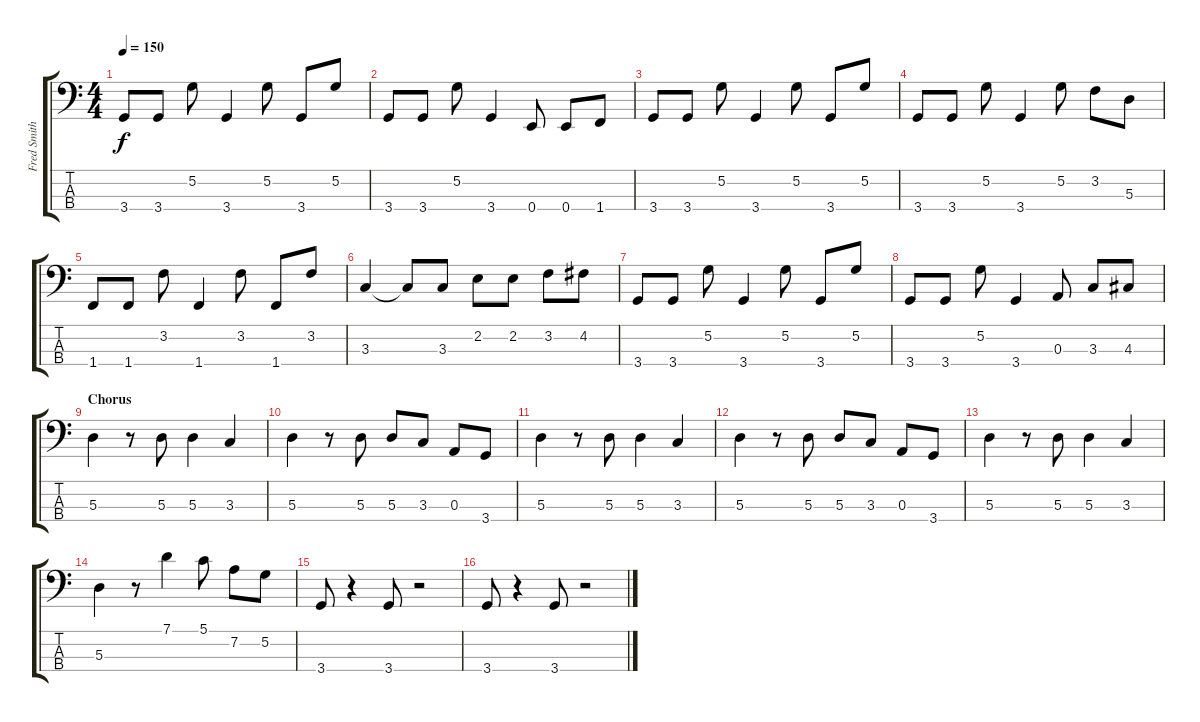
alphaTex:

\track ("Fred Smith" "Fred Smith") {instrument electricbassfinger}
\staff {score tabs}
\tuning (G2 D2 A1 E1) {hide}
\ts (4 4)
\tempo 150
\clef f4
\ks c
3.4.8{dy f} 3.4.8 5.2.8 3.4.4 5.2.8 3.4.8 5.2.8 |
3.4.8 3.4.8 5.2.8 3.4.4 0.4.8 0.4.8 1.4.8 |
3.4.8 3.4.8 5.2.8 3.4.4 5.2.8 3.4.8 5.2.8 |
3.4.8 3.4.8 5.2.8 3.4.4 5.2.8 3.2.8 5.3.8 |
1.4.8 1.4.8 3.2.8 1.4.4 3.2.8 1.4.8 3.2.8 |
3.3.4 3.3{t}.8 3.3.8 2.2.8 2.2.8 3.2.8 4.2.8 |
3.4.8 3.4.8 5.2.8 3.4.4 5.2.8 3.4.8 5.2.8 |
3.4.8 3.4.8 5.2.8 3.4.4 0.3.8 3.3.8 4.3.8 |
\section ("" "Chorus")
5.3.4 r.8 5.3.8 5.3.4 3.3.4 |
5.3.4 r.8 5.3.8 5.3.8 3.3.8 0.3.8 3.4.8 |
5.3.4 r.8 5.3.8 5.3.4 3.3.4 |
5.3.4 r.8 5.3.8 5.3.8 3.3.8 0.3.8 3.4.8 |
5.3.4 r.8 5.3.8 5.3.4 3.3.4 |
5.3.4 r.8 7.1.4 5.1.8 7.2.8 5.2.8 |
3.4.8 r.4 3.4.8 r.2 |
3.4.8 r.4 3.4.8 r.2
